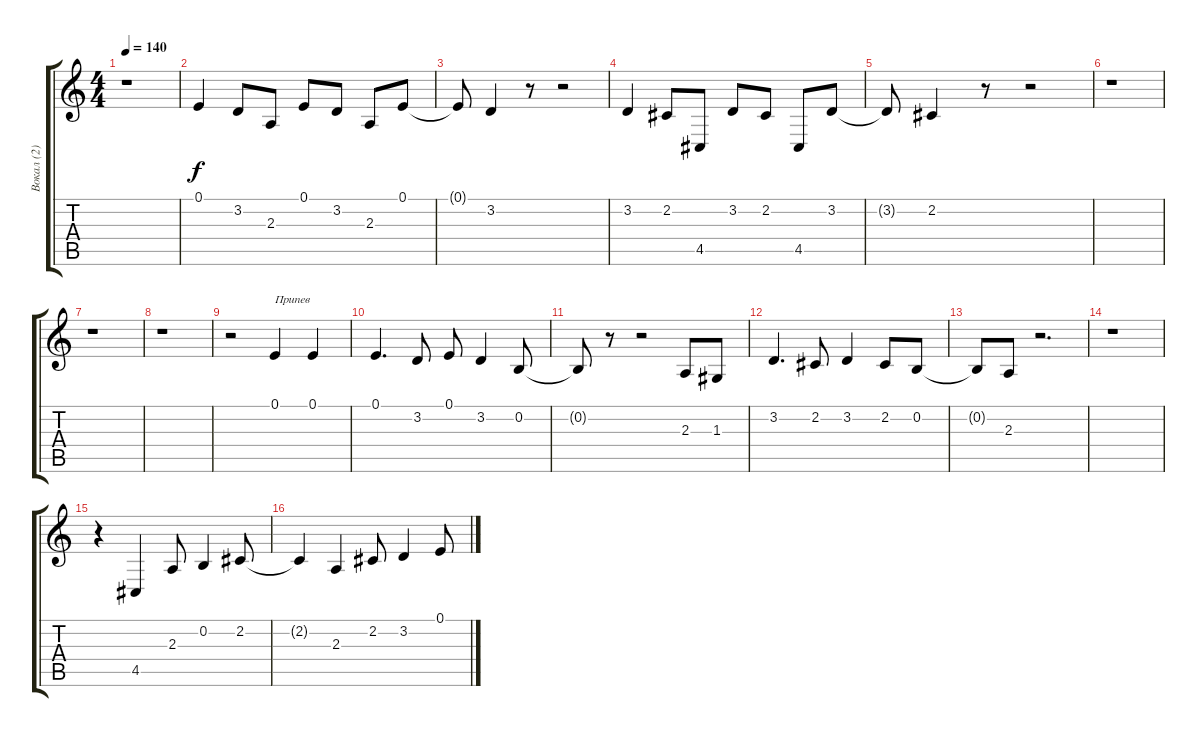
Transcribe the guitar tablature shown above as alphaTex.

\track ("Вокал (2)" "Вокал (2)") {instrument oboe}
\staff {score tabs}
\tuning (E4 B3 G3 D3 A2 E2) {hide}
\ts (4 4)
\tempo 140
\clef g2
\ks c
r.1{dy f} |
0.1.4 3.2.8 2.3.8 0.1.8 3.2.8 2.3.8 0.1.8 |
0.1{t}.8 3.2.4 r.8 r.2 |
3.2.4 2.2.8 4.5.8 3.2.8 2.2.8 4.5.8 3.2.8 |
3.2{t}.8 2.2.4 r.8 r.2 |
r.1 |
r.1 |
r.1 |
r.2 0.1.4{txt "Припев"} 0.1.4 |
0.1.4{d} 3.2.8 0.1.8 3.2.4 0.2.8 |
0.2{t}.8 r.8 r.2 2.3.8 1.3.8 |
3.2.4{d} 2.2.8 3.2.4 2.2.8 0.2.8 |
0.2{t}.8 2.3.8 r.2{d} |
r.1 |
r.4 4.5.4 2.3.8 0.2.4 2.2.8 |
2.2{t}.4 2.3.4 2.2.8 3.2.4 0.1.8
